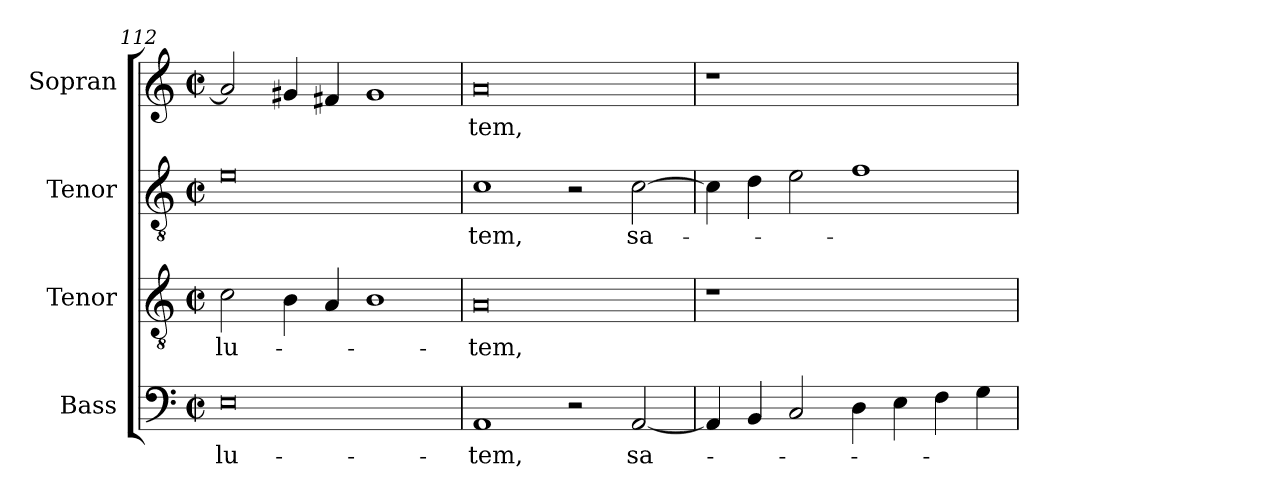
**kern	**text	**kern	**text	**kern	**text	**kern	**text
*part4	*part4	*part3	*part3	*part2	*part2	*part1	*part1
*staff4	*staff4	*staff3	*staff3	*staff2	*staff2	*staff1	*staff1
*I"Bass	*	*I"Tenor	*	*I"Tenor	*	*I"Sopran	*
*	*	*I'Tenor	*	*	*	*	*
*clefF4	*	*clefGv2	*	*clefGv2	*	*clefG2	*
*	*	*ITrd7c12	*	*ITrd7c12	*	*	*
*k[]	*	*k[]	*	*k[]	*	*k[]	*
*M2/2	*	*M2/2	*	*M2/2	*	*M2/2	*
*met(c|)	*	*met(c|)	*	*met(c|)	*	*met(c|)	*
=112	=112	=112	=112	=112	=112	=112	=112
!	!LO:LY:b:color=#000000	!	!	!	!	!	!
!	!	!	!LO:LY:b:color=#000000	!	!	!	!
0Ei	-lu-	2Ci\	-lu-	0Ei	.	2ai/]	.
.	.	4BBi\	.	.	.	4g#Xi/	.
.	.	4AAi/	.	.	.	4f#Xi/	.
.	.	1BBi	.	.	.	1g#i	.
!!LO:LB:g=z
=113	=113	=113	=113	=113	=113	=113	=113
!	!LO:LY:b:color=#000000	!	!	!	!	!	!
!	!	!	!LO:LY:b:color=#000000	!	!	!	!
!	!	!	!	!	!LO:LY:b:color=#000000	!	!
!	!	!	!	!	!	!	!LO:LY:b:color=#000000
1AAi	-tem,	0AAi	-tem,	1Ci	-tem,	0ai	-tem,
2r	.	.	.	2r	.	.	.
!	!LO:LY:b:color=#000000	!	!	!	!	!	!
!	!	!	!	!	!LO:LY:b:color=#000000	!	!
[<2AAi/	sa-	.	.	[>2Ci\	sa-	.	.
=114	=114	=114	=114	=114	=114	=114	=114
!	!	!LO:N:vis=1	!	!	!	!LO:N:vis=1	!
4AAi/]	.	1r	.	4Ci\]	.	1r	.
4BBi/	.	.	.	4Di\	.	.	.
2Ci/	.	.	.	2Ei\	.	.	.
4Di\	.	1ryy	.	1Fi	.	1ryy	.
4Ei\	.	.	.	.	.	.	.
4Fi\	.	.	.	.	.	.	.
4Gi\	.	.	.	.	.	.	.
=	=	=	=	=	=	=	=
*-	*-	*-	*-	*-	*-	*-	*-
